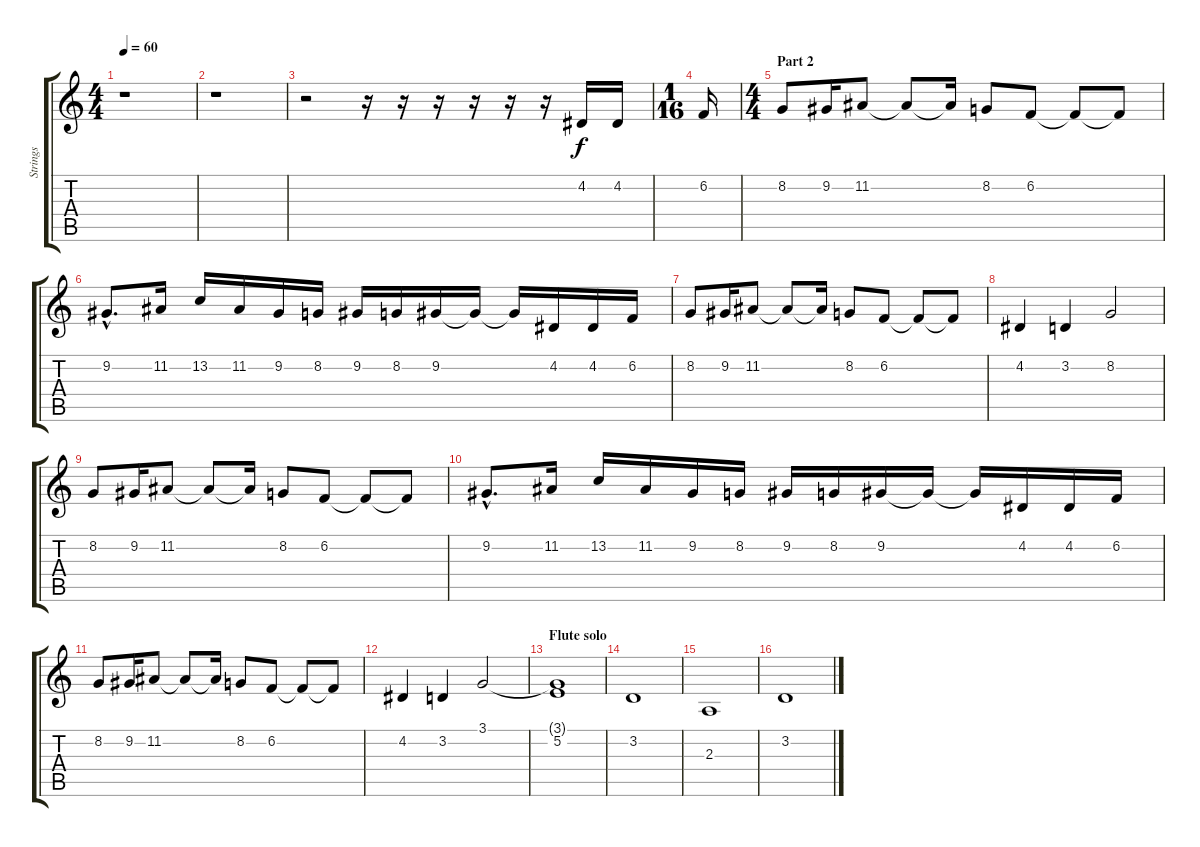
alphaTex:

\track ("Strings" "Strings") {instrument stringensemble1}
\staff {score tabs}
\tuning (E4 B3 G3 D3 A2 E2) {hide}
\ts (4 4)
\tempo 60
\clef g2
\ks c
r.1{dy f} |
r.1 |
r.2 r.16 r.16 r.16 r.16 r.16 r.16 4.2.16 4.2.16 |
\ts (1 16)
6.2.16 |
\ts (4 4)
\section ("" "Part 2")
8.2.8 9.2.16 11.2.8 11.2{t}.8 11.2{t}.16 8.2.8 6.2.8 6.2{t}.8 6.2{t}.8 |
9.2{hac}.8{d} 11.2.16 13.2.16 11.2.16 9.2.16 8.2.16 9.2.16 8.2.16 9.2.16 9.2{t}.16 9.2{t}.16 4.2.16 4.2.16 6.2.16 |
8.2.8 9.2.16 11.2.8 11.2{t}.8 11.2{t}.16 8.2.8 6.2.8 6.2{t}.8 6.2{t}.8 |
4.2.4 3.2.4 8.2.2 |
8.2.8 9.2.16 11.2.8 11.2{t}.8 11.2{t}.16 8.2.8 6.2.8 6.2{t}.8 6.2{t}.8 |
9.2{hac}.8{d} 11.2.16 13.2.16 11.2.16 9.2.16 8.2.16 9.2.16 8.2.16 9.2.16 9.2{t}.16 9.2{t}.16 4.2.16 4.2.16 6.2.16 |
8.2.8 9.2.16 11.2.8 11.2{t}.8 11.2{t}.16 8.2.8 6.2.8 6.2{t}.8 6.2{t}.8 |
4.2.4 3.2.4 3.1.2 |
\section ("" "Flute solo")
(3.1{t} 5.2).1 |
3.2.1 |
2.3.1 |
3.2.1
